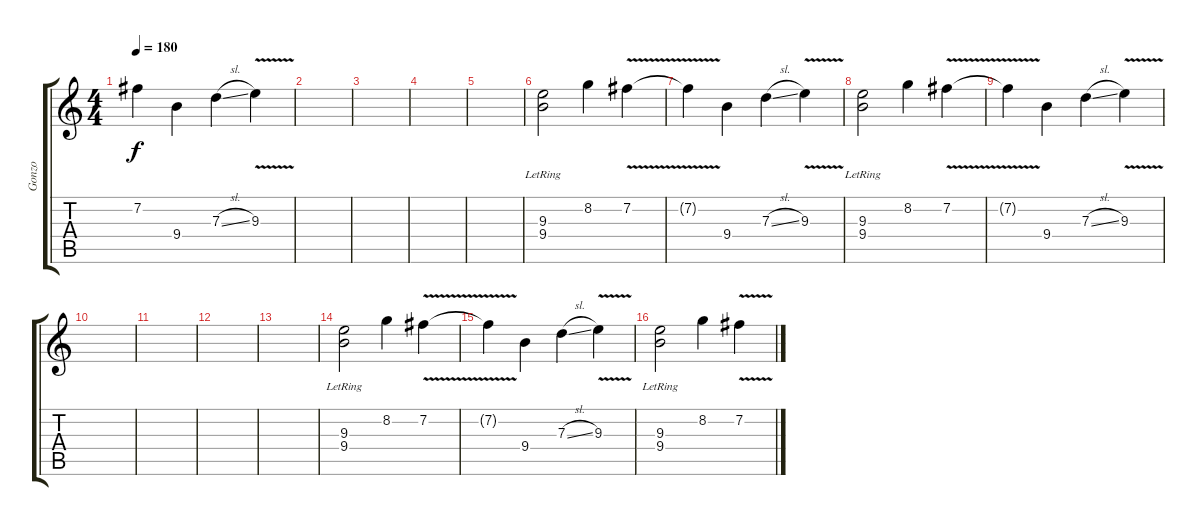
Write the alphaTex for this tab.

\track ("Gonzo" "Gonzo") {instrument distortionguitar}
\staff {score tabs}
\tuning (E4 B3 G3 D3 A2 E2) {hide}
\ts (4 4)
\tempo 180
\clef g2
\ks c
7.2{t}.4{dy f} 9.4.4 7.3{sl}.4 9.3{v}.4 |
|
|
|
|
(9.3{lr} 9.4{lr}).2{volume 10} 8.2.4 7.2{v}.4 |
7.2{t}.4 9.4.4 7.3{sl}.4 9.3{v}.4 |
(9.3{lr} 9.4{lr}).2 8.2.4 7.2{v}.4 |
7.2{t}.4 9.4.4 7.3{sl}.4 9.3{v}.4 |
|
|
|
|
(9.3{lr} 9.4{lr}).2{volume 9} 8.2.4 7.2{v}.4 |
7.2{t}.4{volume 0} 9.4.4 7.3{sl}.4 9.3{v}.4 |
(9.3{lr} 9.4{lr}).2 8.2.4 7.2{v}.4
